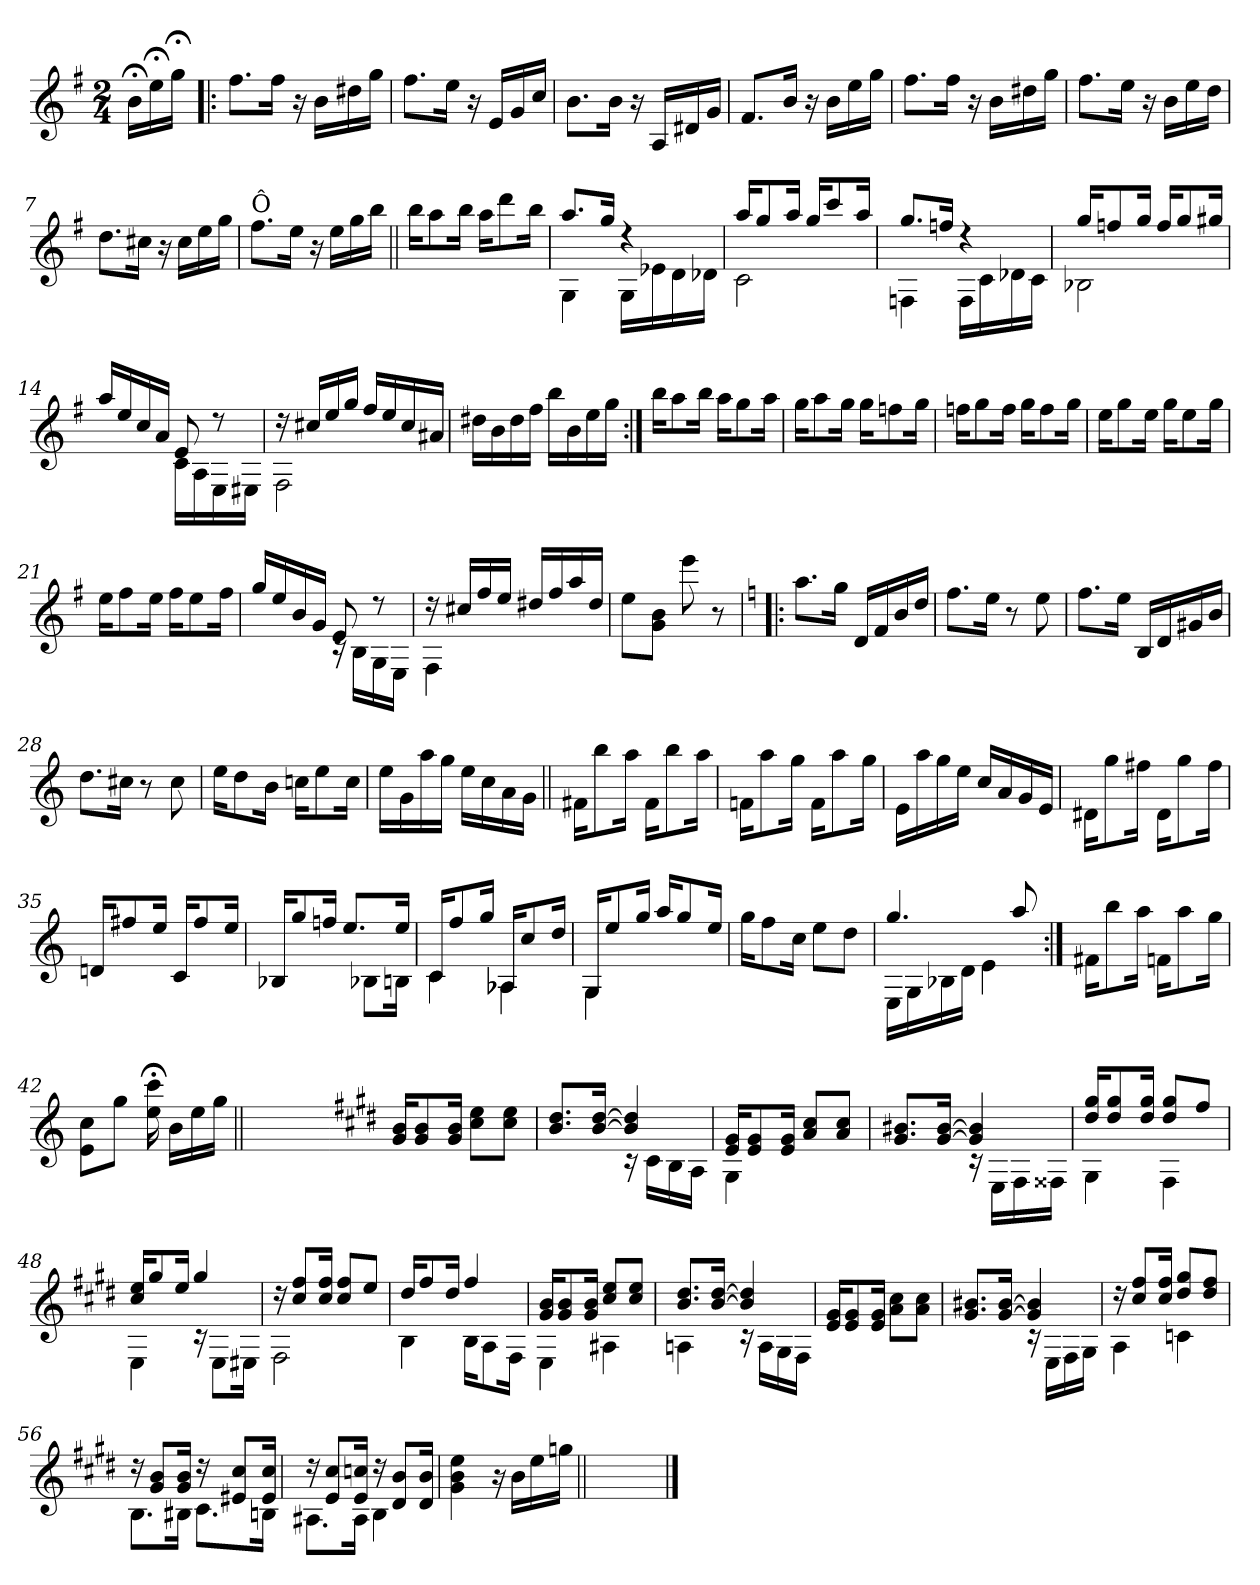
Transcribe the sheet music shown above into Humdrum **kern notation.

**kern
*part1
*staff1
*clefG2
*k[f#]
*G:
*M2/4
=
16b;<\LL
16ee;<\
16gg;<\JJ
=1!|:
8.ff#\L
16ff#\Jk
16r
16b\LL
16dd#X\
16gg\JJ
=2
8.ff#\L
16ee\Jk
16r
16e/LL
16g/
16cc/JJ
=3
8.b\L
16b\Jk
16r
16A/LL
16d#X/
16g/JJ
=4
8.f#/L
16b/Jk
16r
16b\LL
16ee\
16gg\JJ
!!LO:LB:g=z
=5
8.ff#\L
16ff#\Jk
16r
16b\LL
16dd#X\
16gg\JJ
=6
8.ff#\L
16ee\Jk
16r
16b\LL
16ee\
16dd\JJ
=7
8.dd\L
16cc#X\Jk
16r
16cc#\LL
16ee\
16gg\JJ
=8
!LO:TX:a:t=Ô
8.ff#\L
16ee\Jk
16r
16ee\LL
16gg\
16bb\JJ
!!LO:LB:g=z
=9||
16bb\KL
8aa\
16bb\Jk
16aa\KL
8ddd\
16bb\Jk
=10
*^
8.aa/L	4G!\
16gg/Jk	.
4rdd	16G!\LL
.	16e-X!\
.	16d!\
.	16d-X!\JJ
=11	=11
16aa/KL	2c!\
8gg/	.
16aa/Jk	.
16gg/KL	.
8ccc/	.
16aa/Jk	.
=12	=12
8.gg/L	4Fn!\
16ffn/Jk	.
4rdd	16F!\LL
.	16c!\
.	16d-X!\
.	16c!\JJ
!!LO:LB:g=z	!!
=13	=13
16gg/KL	2B-X!\
8ffn/	.
16gg/Jk	.
16ff/KL	.
8gg/	.
16gg#X/Jk	.
=14	=14
16aa/LL	4ryy
16ee/	.
16cc/	.
16a/JJ	.
8e/	16c!\LL
.	16A!\
8rdd	16E!\
.	16E#X!\JJ
=15	=15
16rdd	2F#!\
16cc#X/LL	.
16ee/	.
16gg/JJ	.
16ff#/LL	.
16ee/	.
16cc#/	.
16a#X/JJ	.
*v	*v
=16
16dd#X\LL
16b\
16dd#\
16ff#\JJ
16bb\LL
16b\
16ee\
16gg\JJ
!!LO:LB:g=z
=17:|!
16bb\KL
8aa\
16bb\Jk
16aa\KL
8gg\
16aa\Jk
=18
16gg\KL
8aa\
16gg\Jk
16gg\KL
8ffn\
16gg\Jk
=19
16ffn\KL
8gg\
16ff\Jk
16gg\KL
8ff\
16gg\Jk
=20
16ee\KL
8gg\
16ee\Jk
16gg\KL
8ee\
16gg\Jk
!!LO:LB:g=z
=21
16ee\KL
8ff#\
16ee\Jk
16ff#\KL
8ee\
16ff#\Jk
=22
*^
16gg/LL	4ryy
16ee/	.
16b/	.
16g/JJ	.
8e/	16rc
.	16B!\LL
8rdd	16G!\
.	16E!\JJ
=23	=23
16rdd	4F#!\
16cc#X/LL	.
16ff#/	.
16ee/JJ	.
16dd#X/LL	4ryy
16ff#/	.
16aa/	.
16dd#/JJ	.
*v	*v
=24
8ee\L
8g\ 8b\J
8eee>\
8r
!!LO:LB:g=z
=25!|:
*k[]
*C:
8.aa\L
16gg\Jk
16d/LL
16f/
16b/
16dd/JJ
=26
8.ff\L
16ee\Jk
8r
8ee\
=27
8.ff\L
16ee\Jk
16B/LL
16d/
16g#X/
16b/JJ
=28
8.dd\L
16cc#X\Jk
8r
8cc#\
!!LO:LB:g=z
=29
16ee\KL
8dd\
16b\Jk
16ccn\KL
8ee\
16cc\Jk
=30
16ee\LL
16g\
16aa\
16gg\JJ
16ee\LL
16cc\
16a\
16g\JJ
=31||
16f#X\KL
8bb\
16aa\Jk
16f#\KL
8bb\
16aa\Jk
=32
16fn\KL
8aa\
16gg\Jk
16f\KL
8aa\
16gg\Jk
!!LO:LB:g=z
=33
16e\LL
16aa\
16gg\
16ee\JJ
16cc/LL
16a/
16g/
16e/JJ
=34
16d#X\KL
8gg\
16ff#X\Jk
16d#\KL
8gg\
16ff#\Jk
=35
16dn/KL
8ff#X/
16ee/Jk
16c/KL
8ff#/
16ee/Jk
=36
*^
16B-X/KL	4ryy
8gg/	.
16ffn/Jk	.
8.ee/L	16ryy
.	8B-X\L
16ee/Jk	16Bn\Jk
!!LO:PB:g=z	!!
=37	=37
16c/KL	4c\
8ff/	.
16gg/Jk	.
16A-X/KL	4A-X\
8cc/	.
16dd/Jk	.
=38	=38
16G/KL	4G\
8ee/	.
16gg/Jk	.
16aa/KL	4ryy
8gg/	.
16ee/Jk	.
*v	*v
=39
16gg\KL
8ff\
16cc\Jk
8ee\L
8dd\J
=40
*^
4.gg/	16E!\LL
.	16G!\
.	16B-X!\
.	16d!\JJ
.	4e!\
8aa/	.
*v	*v
!!LO:LB:g=z
=41:|!
16f#X\KL
8bb\
16aa\Jk
16fn\KL
8aa\
16gg\Jk
=42
8e\ 8cc\L
8gg\J
16ee\;< 16ccc\;<
16b\LL
16ee\
16gg\JJ
=42X1||
*stria0
2ryy
!!LO:LB:g=z
=43-
*stria5
*k[f#c#g#d#]
*E:
16g#/ 16b/KL
8g#/ 8b/
16g#/ 16b/Jk
8cc#\ 8ee\L
8cc#\ 8ee\J
=44
*^
8.b/ 8.dd#/L	4ryy
[>16b/ [>16dd#/Jk	.
4b/] 4dd#/]	16rc
.	16c#!\LL
.	16B!\
.	16A!\JJ
=45	=45
16e/ 16g#/KL	4G#!\
8e/ 8g#/	.
16e/ 16g#/Jk	.
8a/ 8cc#/L	4ryy
8a/ 8cc#/J	.
=46	=46
8.g#/ 8.b#X/L	4ryy
[>16g#/ [>16b#/Jk	.
4g#/] 4b#/]	16rc
.	16E!\LL
.	16F#!\
.	16F##X!\JJ
!!LO:LB:g=z	!!
=47	=47
16dd#/ 16gg#/KL	4G#!\
8dd#/ 8gg#/	.
16dd#/ 16gg#/Jk	.
8dd#/ 8gg#/L	4F#!\
8ff#/J	.
=48	=48
16cc#/ 16ee/KL	4E!\
8gg#/	.
16ee/Jk	.
4gg#/	16rc
.	8E!\L
.	16E#X!\Jk
=49	=49
16rdd	2F#!\
8cc#/ 8ff#/L	.
16cc#/ 16ff#/Jk	.
8cc#/ 8ff#/L	.
8ee/J	.
=50	=50
16dd#/KL	4B!\
8ff#/	.
16dd#/Jk	.
4ff#/	16B!\KL
.	8A!\
.	16F#!\Jk
!!LO:LB:g=z	!!
=51	=51
16g#/ 16b/KL	4E!\
8g#/ 8b/	.
16g#/ 16b/Jk	.
8cc#/ 8ee/L	4A#X!\
8cc#/ 8ee/J	.
=52	=52
8.b/ 8.dd#/L	4An!\
[>16b/ [>16dd#/Jk	.
4b/] 4dd#/]	16rc
.	16A!\LL
.	16G#!\
.	16F#!\JJ
*v	*v
=53
16e/ 16g#/KL
8e/ 8g#/
16e/ 16g#/Jk
8a\ 8cc#\L
8a\ 8cc#\J
=54
*^
8.g#/ 8.b#X/L	4ryy
[>16g#/ [>16b#/Jk	.
4g#/] 4b#/]	16rc
.	16E!\LL
.	16F#!\
.	16G#!\JJ
!!LO:LB:g=z	!!
=55	=55
16rdd	4A!\
8cc#/ 8ff#/L	.
16cc#/ 16ff#/Jk	.
8dd#/ 8gg#/L	4cn!\
8dd#/ 8ff#/J	.
=56	=56
16rdd	8.B!\L
8g#/ 8b/L	.
16g#/ 16b/Jk	16B#X!\Jk
16rdd	8.c#!\L
8e#X/ 8cc#/L	.
16e#/ 16cc#/Jk	16Bn!\Jk
=57	=57
16rdd	8.A#X!\L
8e/ 8cc#/L	.
16e/ 16ccn/Jk	16A#!\Jk
16rdd	4B!\
8d#/ 8b/L	.
16d#/ 16b/Jk	.
*v	*v
=58
4g#\ 4b\ 4ee\
16r
16b\LL
16ee\
16ggn\JJ
=59||
*stria0
2ryy
==
*-
